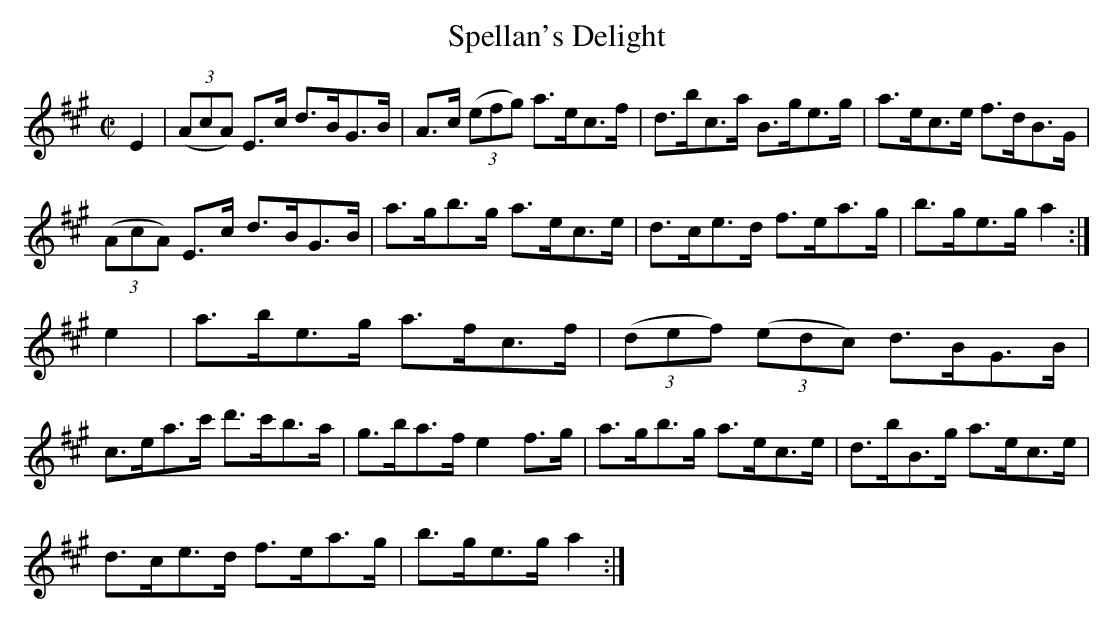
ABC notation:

X:1
T: Spellan's Delight
M: C|
L: 1/8
K: A
E2|(3(AcA) E>c d>BG>B|A>c (3(efg) a>ec>f|d>bc>a B>ge>g|a>ec>e f>dB>G|
(3(AcA) E>c d>BG>B|a>gb>g a>ec>e|d>ce>d f>ea>g|b>ge>g a2:|
e2|a>be>g a>fc>f|(3(def) (3(edc) d>BG>B|
c>ea>c' d'>c'b>a|g>ba>f e2 f>g|a>gb>g a>ec>e|d>bB>g a>ec>e|
d>ce>d f>ea>g|b>ge>g a2:|
